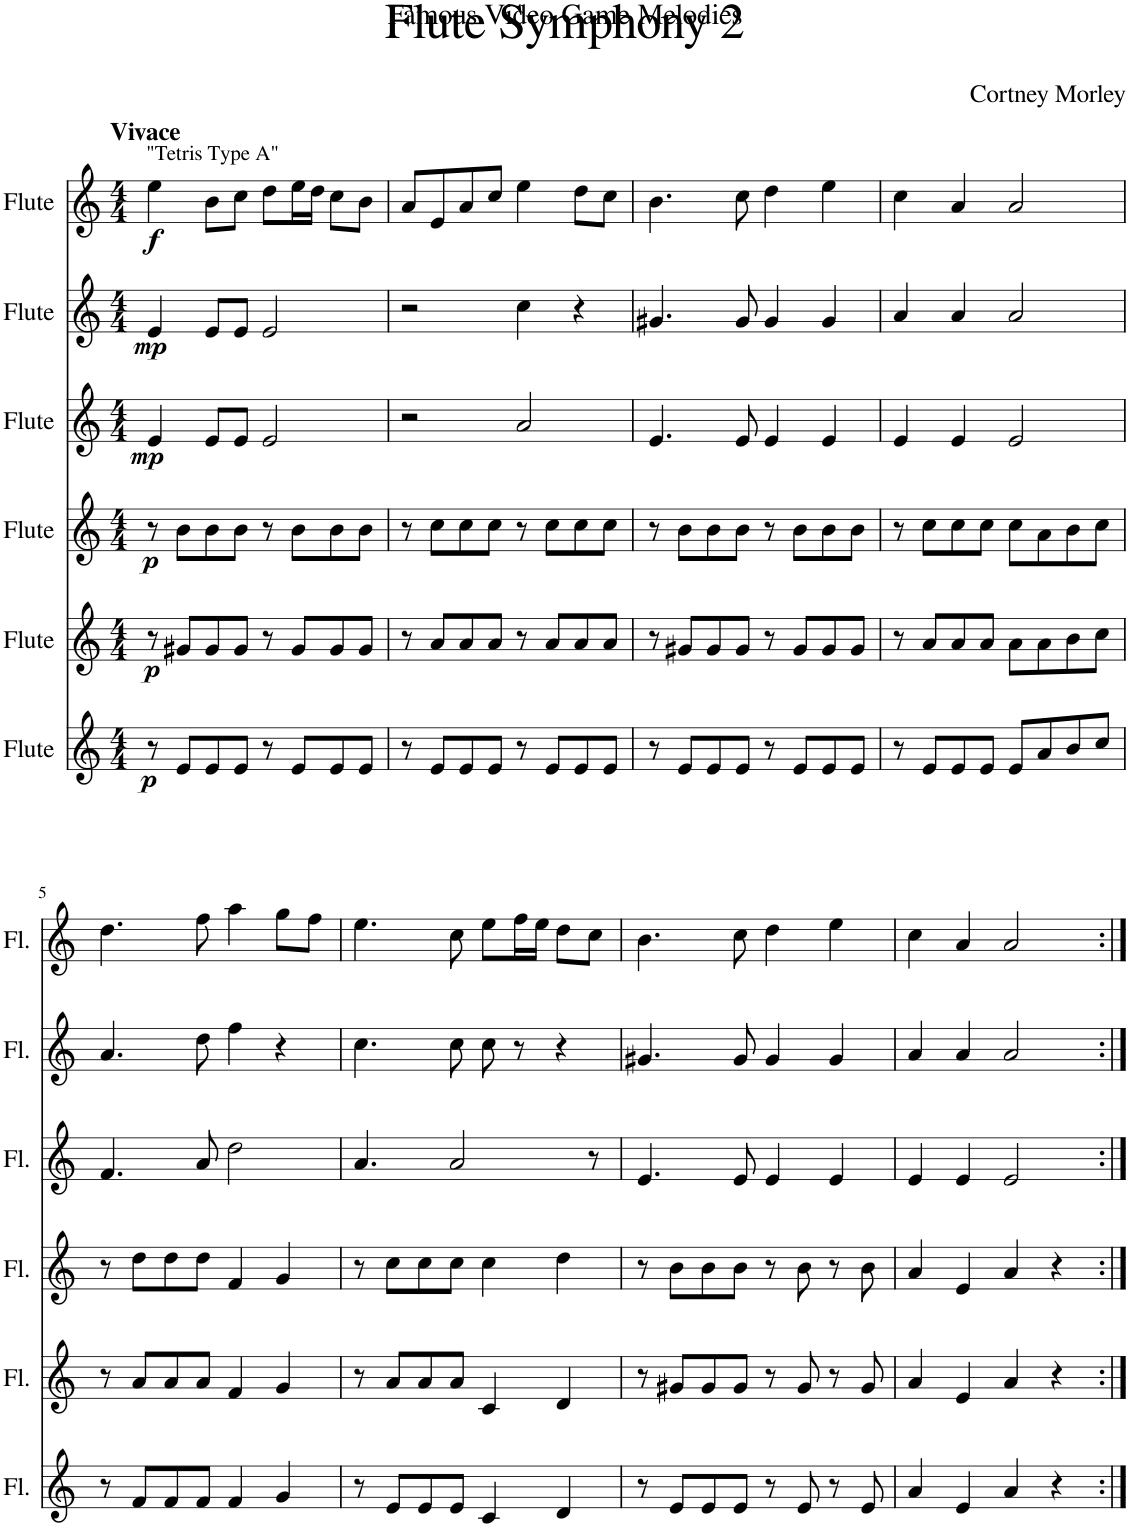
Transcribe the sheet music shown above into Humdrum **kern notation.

**kern	**dynam	**kern	**dynam	**kern	**dynam	**kern	**dynam	**kern	**dynam	**kern	**dynam
*part6	*part6	*part5	*part5	*part4	*part4	*part3	*part3	*part2	*part2	*part1	*part1
*staff6	*staff6	*staff5	*staff5	*staff4	*staff4	*staff3	*staff3	*staff2	*staff2	*staff1	*staff1
*I"Flute	*	*I"Flute	*	*I"Flute	*	*I"Flute	*	*I"Flute	*	*I"Flute	*
*I'Fl.	*	*I'Fl.	*	*I'Fl.	*	*I'Fl.	*	*I'Fl.	*	*I'Fl.	*
*clefG2	*	*clefG2	*	*clefG2	*	*clefG2	*	*clefG2	*	*clefG2	*
*k[]	*	*k[]	*	*k[]	*	*k[]	*	*k[]	*	*k[]	*
*M4/4	*	*M4/4	*	*M4/4	*	*M4/4	*	*M4/4	*	*M4/4	*
=1	=1	=1	=1	=1	=1	=1	=1	=1	=1	=1	=1
!	!	!	!	!	!	!	!	!	!	!LO:TX:a:B:t=Vivace	!
!	!	!	!	!	!	!	!	!	!	!LO:TX:a:t="Tetris Type A"	!
!	!LO:DY:b	!	!LO:DY:b	!	!LO:DY:b	!	!LO:DY:b	!	!LO:DY:b	!	!LO:DY:b
8r	p	8r	p	8r	p	4e/	mp	4e/	mp	4ee\	f
8e/L	.	8g#X/L	.	8b\L	.	.	.	.	.	.	.
8e/	.	8g#/	.	8b\	.	8e/L	.	8e/L	.	8b\L	.
8e/J	.	8g#/J	.	8b\J	.	8e/J	.	8e/J	.	8cc\J	.
8r	.	8r	.	8r	.	2e/	.	2e/	.	8dd\L	.
8e/L	.	8g#/L	.	8b\L	.	.	.	.	.	16ee\L	.
.	.	.	.	.	.	.	.	.	.	16dd\JJ	.
8e/	.	8g#/	.	8b\	.	.	.	.	.	8cc\L	.
8e/J	.	8g#/J	.	8b\J	.	.	.	.	.	8b\J	.
=2	=2	=2	=2	=2	=2	=2	=2	=2	=2	=2	=2
8r	.	8r	.	8r	.	2r	.	2r	.	8a/L	.
8e/L	.	8a/L	.	8cc\L	.	.	.	.	.	8e/	.
8e/	.	8a/	.	8cc\	.	.	.	.	.	8a/	.
8e/J	.	8a/J	.	8cc\J	.	.	.	.	.	8cc/J	.
8r	.	8r	.	8r	.	2a/	.	4cc\	.	4ee\	.
8e/L	.	8a/L	.	8cc\L	.	.	.	.	.	.	.
8e/	.	8a/	.	8cc\	.	.	.	4r	.	8dd\L	.
8e/J	.	8a/J	.	8cc\J	.	.	.	.	.	8cc\J	.
=3	=3	=3	=3	=3	=3	=3	=3	=3	=3	=3	=3
8r	.	8r	.	8r	.	4.e/	.	4.g#X/	.	4.b\	.
8e/L	.	8g#X/L	.	8b\L	.	.	.	.	.	.	.
8e/	.	8g#/	.	8b\	.	.	.	.	.	.	.
8e/J	.	8g#/J	.	8b\J	.	8e/	.	8g#/	.	8cc\	.
8r	.	8r	.	8r	.	4e/	.	4g#/	.	4dd\	.
8e/L	.	8g#/L	.	8b\L	.	.	.	.	.	.	.
8e/	.	8g#/	.	8b\	.	4e/	.	4g#/	.	4ee\	.
8e/J	.	8g#/J	.	8b\J	.	.	.	.	.	.	.
=4	=4	=4	=4	=4	=4	=4	=4	=4	=4	=4	=4
8r	.	8r	.	8r	.	4e/	.	4a/	.	4cc\	.
8e/L	.	8a/L	.	8cc\L	.	.	.	.	.	.	.
8e/	.	8a/	.	8cc\	.	4e/	.	4a/	.	4a/	.
8e/J	.	8a/J	.	8cc\J	.	.	.	.	.	.	.
8e/L	.	8a\L	.	8cc\L	.	2e/	.	2a/	.	2a/	.
8a/	.	8a\	.	8a\	.	.	.	.	.	.	.
8b/	.	8b\	.	8b\	.	.	.	.	.	.	.
8cc/J	.	8cc\J	.	8cc\J	.	.	.	.	.	.	.
!!LO:LB:g=z
=5	=5	=5	=5	=5	=5	=5	=5	=5	=5	=5	=5
8r	.	8r	.	8r	.	4.f/	.	4.a/	.	4.dd\	.
8f/L	.	8a/L	.	8dd\L	.	.	.	.	.	.	.
8f/	.	8a/	.	8dd\	.	.	.	.	.	.	.
8f/J	.	8a/J	.	8dd\J	.	8a/	.	8dd\	.	8ff\	.
4f/	.	4f/	.	4f/	.	2dd\	.	4ff\	.	4aa\	.
4g/	.	4g/	.	4g/	.	.	.	4r	.	8gg\L	.
.	.	.	.	.	.	.	.	.	.	8ff\J	.
=6	=6	=6	=6	=6	=6	=6	=6	=6	=6	=6	=6
8r	.	8r	.	8r	.	4.a/	.	4.cc\	.	4.ee\	.
8e/L	.	8a/L	.	8cc\L	.	.	.	.	.	.	.
8e/	.	8a/	.	8cc\	.	.	.	.	.	.	.
8e/J	.	8a/J	.	8cc\J	.	2a/	.	8cc\	.	8cc\	.
4c/	.	4c/	.	4cc\	.	.	.	8cc\	.	8ee\L	.
.	.	.	.	.	.	.	.	8r	.	16ff\L	.
.	.	.	.	.	.	.	.	.	.	16ee\JJ	.
4d/	.	4d/	.	4dd\	.	.	.	4r	.	8dd\L	.
.	.	.	.	.	.	8r	.	.	.	8cc\J	.
=7	=7	=7	=7	=7	=7	=7	=7	=7	=7	=7	=7
8r	.	8r	.	8r	.	4.e/	.	4.g#X/	.	4.b\	.
8e/L	.	8g#X/L	.	8b\L	.	.	.	.	.	.	.
8e/	.	8g#/	.	8b\	.	.	.	.	.	.	.
8e/J	.	8g#/J	.	8b\J	.	8e/	.	8g#/	.	8cc\	.
8r	.	8r	.	8r	.	4e/	.	4g#/	.	4dd\	.
8e/	.	8g#/	.	8b\	.	.	.	.	.	.	.
8r	.	8r	.	8r	.	4e/	.	4g#/	.	4ee\	.
8e/	.	8g#/	.	8b\	.	.	.	.	.	.	.
=8	=8	=8	=8	=8	=8	=8	=8	=8	=8	=8	=8
4a/	.	4a/	.	4a/	.	4e/	.	4a/	.	4cc\	.
4e/	.	4e/	.	4e/	.	4e/	.	4a/	.	4a/	.
4a/	.	4a/	.	4a/	.	2e/	.	2a/	.	2a/	.
4r	.	4r	.	4r	.	.	.	.	.	.	.
=:|!	=:|!	=:|!	=:|!	=:|!	=:|!	=:|!	=:|!	=:|!	=:|!	=:|!	=:|!
*-	*-	*-	*-	*-	*-	*-	*-	*-	*-	*-	*-
